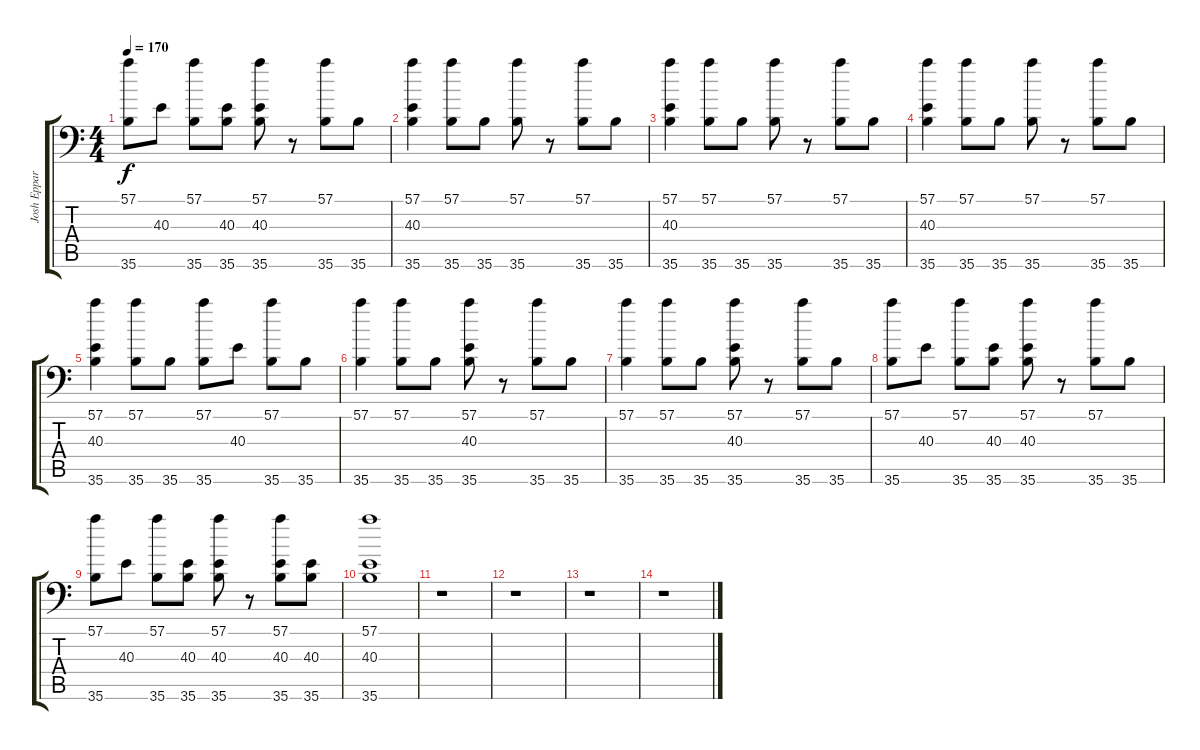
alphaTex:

\track ("Josh Eppard" "Josh Eppar") {instrument acousticgrandpiano}
\staff {score tabs}
\tuning (C-1 C-1 C-1 C-1 C-1 C-1) {hide}
\ts (4 4)
\tempo 170
\clef f4
\ks c
(57.1 35.6).8{dy f} 40.3.8 (57.1 35.6).8 (40.3 35.6).8 (57.1 40.3 35.6).8 r.8 (57.1 35.6).8 35.6.8 |
(57.1 40.3 35.6).4 (57.1 35.6).8 35.6.8 (57.1 35.6).8 r.8 (57.1 35.6).8 35.6.8 |
(57.1 40.3 35.6).4 (57.1 35.6).8 35.6.8 (57.1 35.6).8 r.8 (57.1 35.6).8 35.6.8 |
(57.1 40.3 35.6).4 (57.1 35.6).8 35.6.8 (57.1 35.6).8 r.8 (57.1 35.6).8 35.6.8 |
(57.1 40.3 35.6).4 (57.1 35.6).8 35.6.8 (57.1 35.6).8 40.3.8 (57.1 35.6).8 35.6.8 |
(57.1 35.6).4 (57.1 35.6).8 35.6.8 (57.1 40.3 35.6).8 r.8 (57.1 35.6).8 35.6.8 |
(57.1 35.6).4 (57.1 35.6).8 35.6.8 (57.1 40.3 35.6).8 r.8 (57.1 35.6).8 35.6.8 |
(57.1 35.6).8 40.3.8 (57.1 35.6).8 (40.3 35.6).8 (57.1 40.3 35.6).8 r.8 (57.1 35.6).8 35.6.8 |
(57.1 35.6).8 40.3.8 (57.1 35.6).8 (40.3 35.6).8 (57.1 40.3 35.6).8 r.8 (57.1 40.3 35.6).8 (40.3 35.6).8 |
(57.1 40.3 35.6).1 |
r.1 |
r.1 |
r.1 |
r.1
